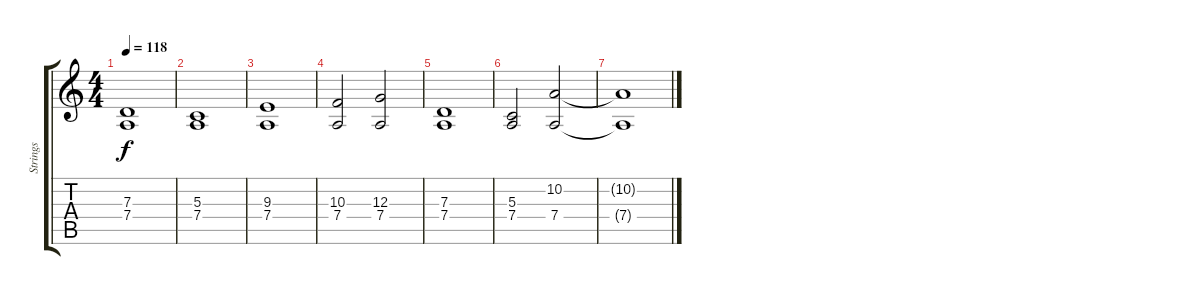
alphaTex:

\track ("Strings" "Strings") {instrument stringensemble1}
\staff {score tabs}
\tuning (E4 B3 G3 D3 A2 E2) {hide}
\ts (4 4)
\tempo 118
\clef g2
\ks c
(7.3 7.4).1{dy f} |
(5.3 7.4).1 |
(9.3 7.4).1 |
(10.3 7.4).2 (12.3 7.4).2 |
(7.3 7.4).1 |
(5.3 7.4).2 (10.2 7.4).2 |
(10.2{t} 7.4{t}).1
